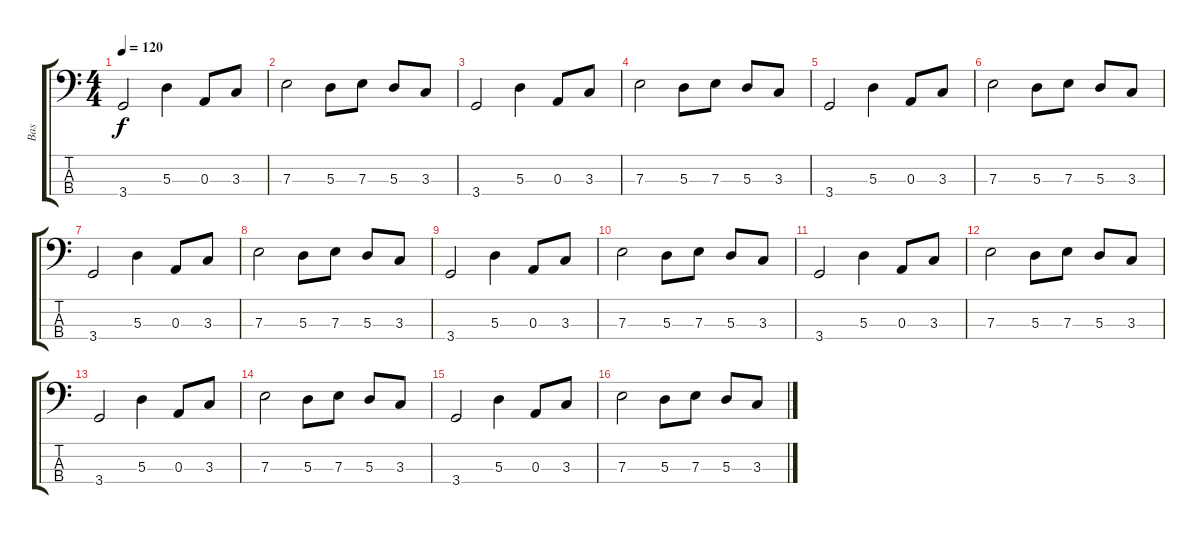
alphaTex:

\track ("Bas" "Bas") {instrument electricbasspick}
\staff {score tabs}
\tuning (G2 D2 A1 E1) {hide}
\ts (4 4)
\tempo 120
\clef f4
\ks c
3.4.2{dy f} 5.3.4 0.3.8 3.3.8 |
7.3.2 5.3.8 7.3.8 5.3.8 3.3.8 |
3.4.2 5.3.4 0.3.8 3.3.8 |
7.3.2 5.3.8 7.3.8 5.3.8 3.3.8 |
3.4.2 5.3.4 0.3.8 3.3.8 |
7.3.2 5.3.8 7.3.8 5.3.8 3.3.8 |
3.4.2 5.3.4 0.3.8 3.3.8 |
7.3.2 5.3.8 7.3.8 5.3.8 3.3.8 |
3.4.2 5.3.4 0.3.8 3.3.8 |
7.3.2 5.3.8 7.3.8 5.3.8 3.3.8 |
3.4.2 5.3.4 0.3.8 3.3.8 |
7.3.2 5.3.8 7.3.8 5.3.8 3.3.8 |
3.4.2 5.3.4 0.3.8 3.3.8 |
7.3.2 5.3.8 7.3.8 5.3.8 3.3.8 |
3.4.2 5.3.4 0.3.8 3.3.8 |
7.3.2 5.3.8 7.3.8 5.3.8 3.3.8
